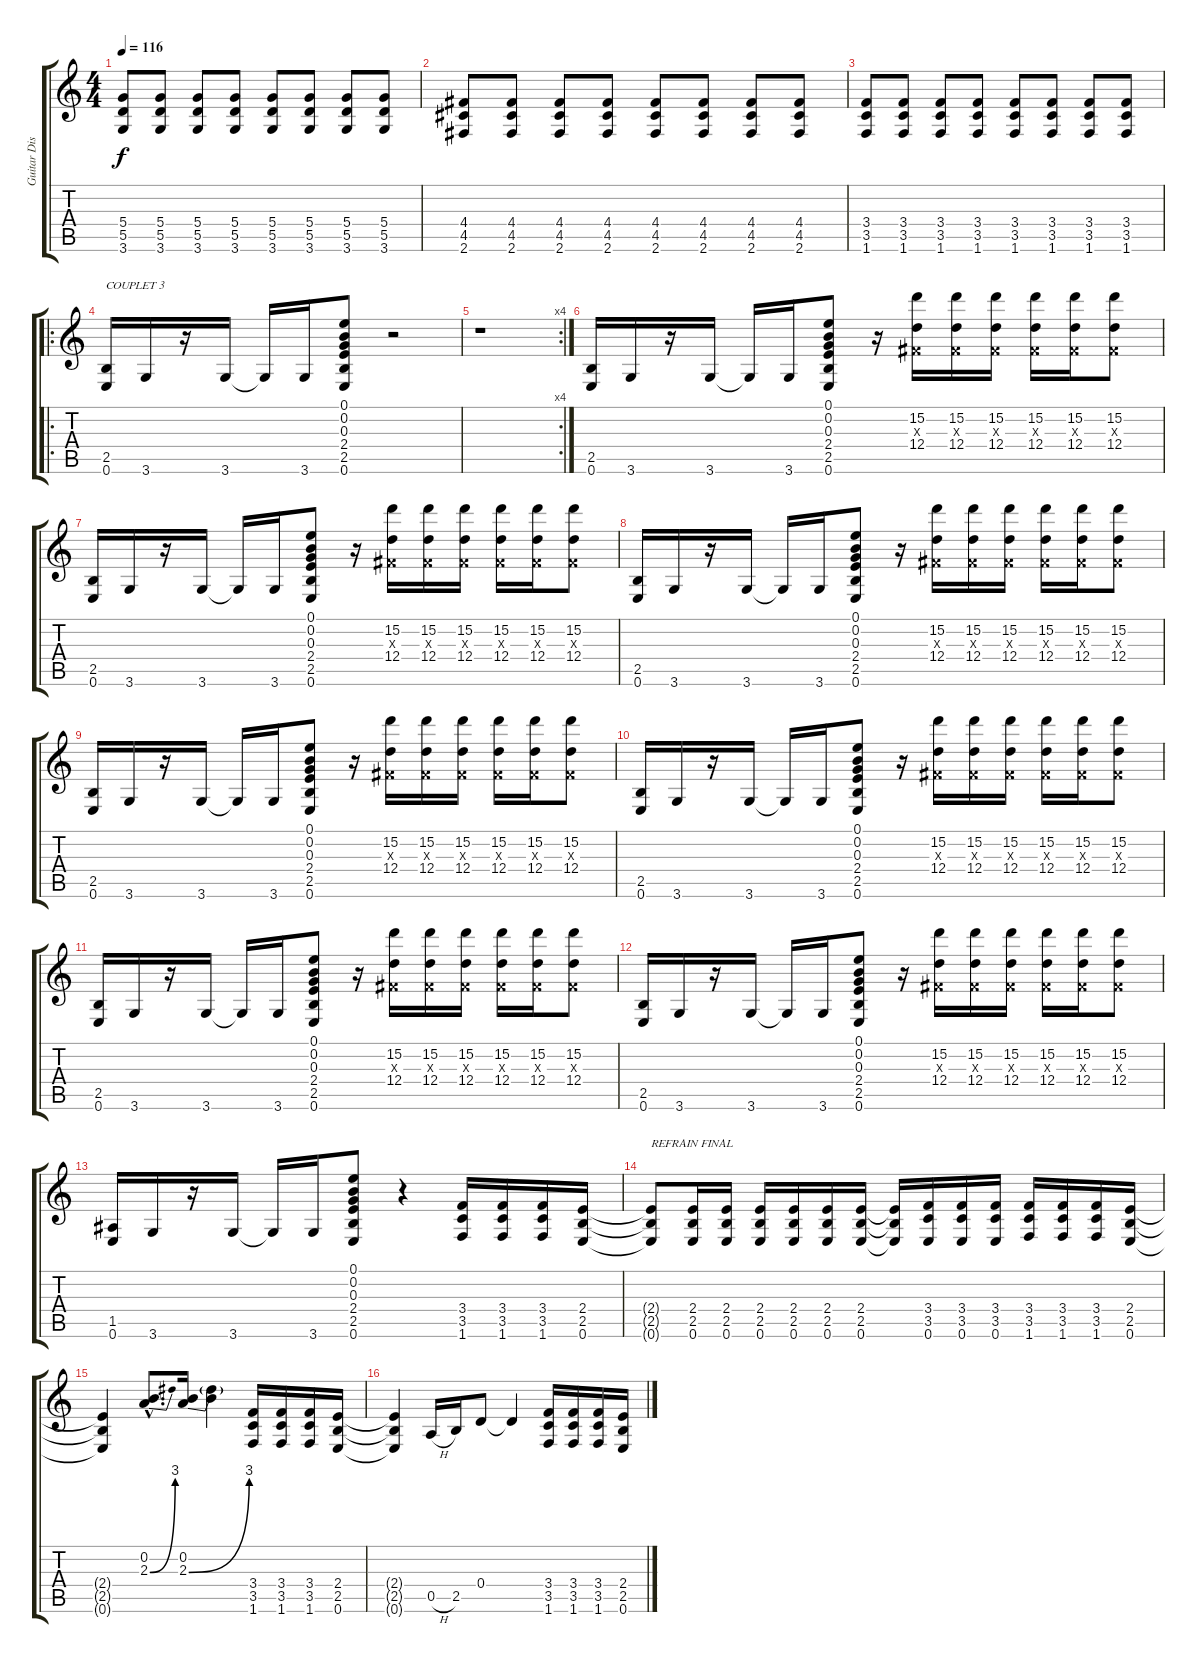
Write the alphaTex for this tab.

\track ("Guitar Disto (+ WahWah)" "Guitar Dis") {instrument distortionguitar}
\staff {score tabs}
\tuning (E4 B3 G3 D3 A2 E2) {hide}
\ts (4 4)
\tempo 116
\clef g2
\ks c
(5.4 5.5 3.6).8{dy f} (5.4 5.5 3.6).8 (5.4 5.5 3.6).8 (5.4 5.5 3.6).8 (5.4 5.5 3.6).8 (5.4 5.5 3.6).8 (5.4 5.5 3.6).8 (5.4 5.5 3.6).8 |
(4.4 4.5 2.6).8 (4.4 4.5 2.6).8 (4.4 4.5 2.6).8 (4.4 4.5 2.6).8 (4.4 4.5 2.6).8 (4.4 4.5 2.6).8 (4.4 4.5 2.6).8 (4.4 4.5 2.6).8 |
(3.4 3.5 1.6).8 (3.4 3.5 1.6).8 (3.4 3.5 1.6).8 (3.4 3.5 1.6).8 (3.4 3.5 1.6).8 (3.4 3.5 1.6).8 (3.4 3.5 1.6).8 (3.4 3.5 1.6).8 |
\ro
(2.5 0.6).16{txt "COUPLET 3"} 3.6.16 r.16 3.6.16 3.6{t}.16 3.6.16 (0.1 0.2 0.3 2.4 2.5 0.6).8 r.2 |
\rc 4
r.1 |
(2.5 0.6).16 3.6.16 r.16 3.6.16 3.6{t}.16 3.6.16 (0.1 0.2 0.3 2.4 2.5 0.6).8 r.16 (15.2 -1.3{x} 12.4).16 (15.2 -1.3{x} 12.4).16 (15.2 -1.3{x} 12.4).16 (15.2 -1.3{x} 12.4).16 (15.2 -1.3{x} 12.4).16 (15.2 -1.3{x} 12.4).8 |
(2.5 0.6).16 3.6.16 r.16 3.6.16 3.6{t}.16 3.6.16 (0.1 0.2 0.3 2.4 2.5 0.6).8 r.16 (15.2 -1.3{x} 12.4).16 (15.2 -1.3{x} 12.4).16 (15.2 -1.3{x} 12.4).16 (15.2 -1.3{x} 12.4).16 (15.2 -1.3{x} 12.4).16 (15.2 -1.3{x} 12.4).8 |
(2.5 0.6).16 3.6.16 r.16 3.6.16 3.6{t}.16 3.6.16 (0.1 0.2 0.3 2.4 2.5 0.6).8 r.16 (15.2 -1.3{x} 12.4).16 (15.2 -1.3{x} 12.4).16 (15.2 -1.3{x} 12.4).16 (15.2 -1.3{x} 12.4).16 (15.2 -1.3{x} 12.4).16 (15.2 -1.3{x} 12.4).8 |
(2.5 0.6).16 3.6.16 r.16 3.6.16 3.6{t}.16 3.6.16 (0.1 0.2 0.3 2.4 2.5 0.6).8 r.16 (15.2 -1.3{x} 12.4).16 (15.2 -1.3{x} 12.4).16 (15.2 -1.3{x} 12.4).16 (15.2 -1.3{x} 12.4).16 (15.2 -1.3{x} 12.4).16 (15.2 -1.3{x} 12.4).8 |
(2.5 0.6).16 3.6.16 r.16 3.6.16 3.6{t}.16 3.6.16 (0.1 0.2 0.3 2.4 2.5 0.6).8 r.16 (15.2 -1.3{x} 12.4).16 (15.2 -1.3{x} 12.4).16 (15.2 -1.3{x} 12.4).16 (15.2 -1.3{x} 12.4).16 (15.2 -1.3{x} 12.4).16 (15.2 -1.3{x} 12.4).8 |
(2.5 0.6).16 3.6.16 r.16 3.6.16 3.6{t}.16 3.6.16 (0.1 0.2 0.3 2.4 2.5 0.6).8 r.16 (15.2 -1.3{x} 12.4).16 (15.2 -1.3{x} 12.4).16 (15.2 -1.3{x} 12.4).16 (15.2 -1.3{x} 12.4).16 (15.2 -1.3{x} 12.4).16 (15.2 -1.3{x} 12.4).8 |
(2.5 0.6).16 3.6.16 r.16 3.6.16 3.6{t}.16 3.6.16 (0.1 0.2 0.3 2.4 2.5 0.6).8 r.16 (15.2 -1.3{x} 12.4).16 (15.2 -1.3{x} 12.4).16 (15.2 -1.3{x} 12.4).16 (15.2 -1.3{x} 12.4).16 (15.2 -1.3{x} 12.4).16 (15.2 -1.3{x} 12.4).8 |
(1.5 0.6).16 3.6.16 r.16 3.6.16 3.6{t}.16 3.6.16 (0.1 0.2 0.3 2.4 2.5 0.6).8 r.4 (3.4 3.5 1.6).16 (3.4 3.5 1.6).16 (3.4 3.5 1.6).16 (2.4 2.5 0.6).16 |
(2.4{t} 2.5{t} 0.6{t}).8{txt "REFRAIN FINAL"} (2.4 2.5 0.6).16 (2.4 2.5 0.6).16 (2.4 2.5 0.6).16 (2.4 2.5 0.6).16 (2.4 2.5 0.6).16 (2.4 2.5 0.6).16 (2.4{t} 2.5{t} 0.6{t}).16 (3.4 3.5 0.6).16 (3.4 3.5 0.6).16 (3.4 3.5 0.6).16 (3.4 3.5 1.6).16 (3.4 3.5 1.6).16 (3.4 3.5 1.6).16 (2.4 2.5 0.6).16 |
(2.4{t} 2.5{t} 0.6{t}).4 (0.2{hac} 2.3{be (bend 0 0 60 12) hac}).8{d} (0.2 2.3{be (bend 0 0 60 12)}).16 (0.2{t} 2.3{t}).4 (3.4 3.5 1.6).16 (3.4 3.5 1.6).16 (3.4 3.5 1.6).16 (2.4 2.5 0.6).16 |
(2.4{t} 2.5{t} 0.6{t}).4 0.5{h}.16 2.5.16 0.4.8 0.4{t}.4 (3.4 3.5 1.6).16 (3.4 3.5 1.6).16 (3.4 3.5 1.6).16 (2.4 2.5 0.6).16
